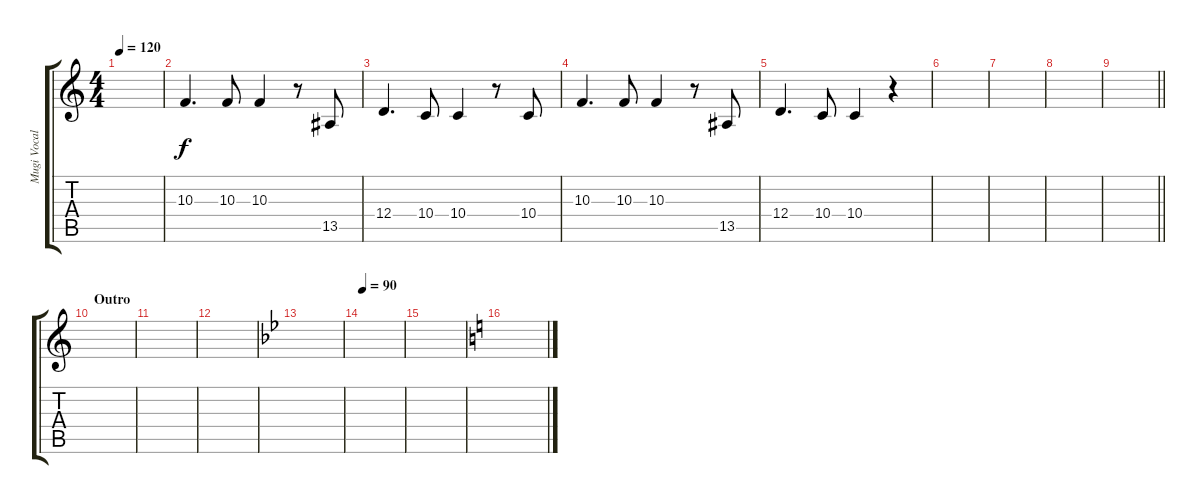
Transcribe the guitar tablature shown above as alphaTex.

\track ("Mugi Vocals" "Mugi Vocal") {instrument choiraahs}
\staff {score tabs}
\tuning (E4 B3 G3 D3 A2 E2) {hide}
\ts (4 4)
\tempo 120
\clef g2
\ks c
|
10.3.4{d} 10.3.8 10.3.4 r.8 13.5.8 |
12.4.4{d} 10.4.8 10.4.4 r.8 10.4.8 |
10.3.4{d} 10.3.8 10.3.4 r.8 13.5.8 |
12.4.4{d} 10.4.8 10.4.4 r.4 |
|
|
|
\barLineRight lightlight
|
\section ("" "Outro")
|
|
|
\ks bb
|
\tempo 90
|
|
\ks c
